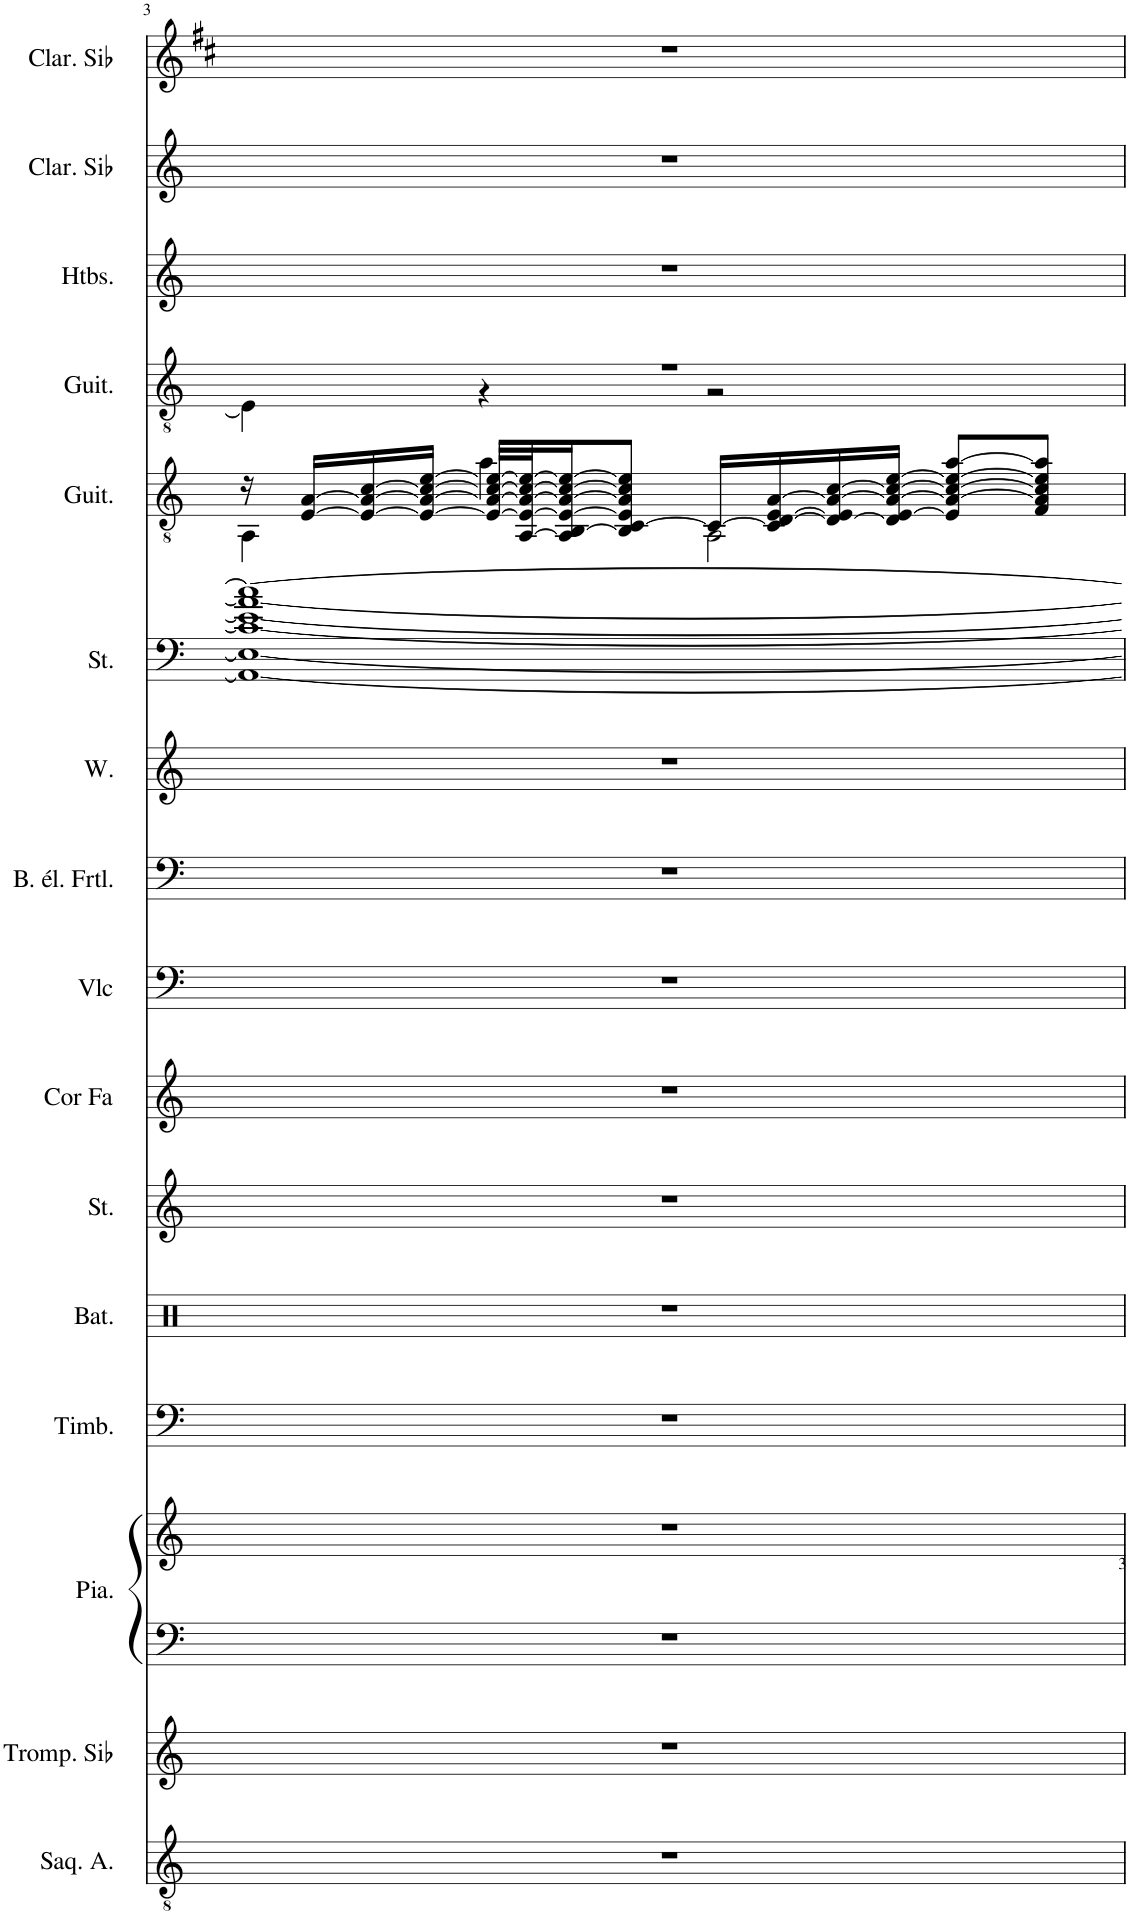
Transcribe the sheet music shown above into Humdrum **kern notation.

**kern	**kern	**kern	**kern	**kern	**kern	**kern	**kern	**kern	**kern	**kern	**kern	**kern	**kern	**kern	**kern	**kern
*part16	*part15	*part14	*part14	*part13	*part12	*part11	*part10	*part9	*part8	*part7	*part6	*part5	*part4	*part3	*part2	*part1
*staff17	*staff16	*staff15	*staff14	*staff13	*staff12	*staff11	*staff10	*staff9	*staff8	*staff7	*staff6	*staff5	*staff4	*staff3	*staff2	*staff1
*I"Saqueboute Alto, Trombone	*I"Trompette en Sib, Trumpet	*I"Piano, Acoustic Grand Piano	*	*I"Timbales, Timpani Ensemble	*I"Batterie	*I"Cordes, String Ensemble 2	*I"Cor en Fa, French Horn	*I"Violoncelle, Cello	*I"Basse électrique fretless, Fretless Bass	*I"Femmes, Choir Aahs	*I"Cordes, String Ensemble 2	*I"Guitare classique, Acoustic Guitar (nylon)	*I"Guitare classique, Acoustic Guitar (nylon)	*I"Hautbois, Oboe	*I"Clarinette en Sib, Clarinet Pipe	*I"Clarinette en Sib
*I'Saq. A.	*I'Tromp. Sib	*I'Pia.	*	*I'Timb.	*I'Bat.	*I'St.	*I'Cor Fa	*I'Vlc	*I'B. él. Frtl.	*	*I'St.	*I'Guit.	*I'Guit.	*I'Htbs.	*I'Clar. Sib	*I'Clar. Sib
!!LO:PB:g=z
*clefGv2	*clefG2	*clefF4	*clefG2	*clefF4	*clefX	*clefG2	*clefG2	*clefF4	*clefF4	*clefG2	*clefF4	*clefGv2	*clefGv2	*clefG2	*clefG2	*clefG2
*	*Trd1c2	*	*	*	*	*	*Trd4c7	*	*Trd7c12	*	*	*	*	*	*Trd1c2	*Trd1c2
*k[]	*k[]	*k[]	*k[]	*k[]	*k[]	*k[]	*k[]	*k[]	*k[]	*k[]	*k[]	*k[]	*k[]	*k[]	*k[]	*k[f#c#]
*M4/4	*M4/4	*M4/4	*M4/4	*M4/4	*M4/4	*M4/4	*M4/4	*M4/4	*M4/4	*M4/4	*M4/4	*M4/4	*M4/4	*M4/4	*M4/4	*M4/4
=3	=3	=3	=3	=3	=3	=3	=3	=3	=3	=3	=3	=3	=3	=3	=3	=3
*	*	*	*	*	*	*	*	*	*	*	*^	*^	*^	*	*	*
1r	1r	1r	1r	1r	1r	1r	1r	1r	1r	1r	1cc_	1AA_ 1E_ 1c_ 1e_ 1a_	16r	4AA\	1r	4E\]	1r	1r	1r
.	.	.	.	.	.	.	.	.	.	.	.	.	[16E/ [16A/LL	.	.	.	.	.	.
.	.	.	.	.	.	.	.	.	.	.	.	.	16E/_ 16A/_ [16c/	.	.	.	.	.	.
.	.	.	.	.	.	.	.	.	.	.	.	.	16E/_ 16A/_ 16c/_ [16e/JJ	.	.	.	.	.	.
.	.	.	.	.	.	.	.	.	.	.	.	.	32E/_ 32A/_ 32c/_ 32e/_LLL	4a\	.	4r	.	.	.
.	.	.	.	.	.	.	.	.	.	.	.	.	[32AA/ 32E/_ 32A/_ 32c/_ 32e/_J	.	.	.	.	.	.
.	.	.	.	.	.	.	.	.	.	.	.	.	16AA/] [16BB/ 16E/_ 16A/_ 16c/_ 16e/_J	.	.	.	.	.	.
.	.	.	.	.	.	.	.	.	.	.	.	.	8BB/] [8C/ 8E/] 8A/] 8c/] 8e/]J	.	.	.	.	.	.
.	.	.	.	.	.	.	.	.	.	.	.	.	16C/LL_	2AA\	.	2r	.	.	.
.	.	.	.	.	.	.	.	.	.	.	.	.	16C/] [16D/ [16E/ [16A/	.	.	.	.	.	.
.	.	.	.	.	.	.	.	.	.	.	.	.	16D/_ 16E/] 16A/_ [16c/	.	.	.	.	.	.
.	.	.	.	.	.	.	.	.	.	.	.	.	16D/] [16E/ 16A/_ 16c/_ [16e/JJ	.	.	.	.	.	.
.	.	.	.	.	.	.	.	.	.	.	.	.	8E/] 8A/_ 8c/_ 8e/_ [8a/L	.	.	.	.	.	.
.	.	.	.	.	.	.	.	.	.	.	.	.	8F/ 8A/] 8c/] 8e/] 8a/]J	.	.	.	.	.	.
*	*	*	*	*	*	*	*	*	*	*	*v	*v	*	*	*v	*v	*	*	*
*	*	*	*	*	*	*	*	*	*	*	*	*v	*v	*	*	*	*
=	=	=	=	=	=	=	=	=	=	=	=	=	=	=	=	=
*-	*-	*-	*-	*-	*-	*-	*-	*-	*-	*-	*-	*-	*-	*-	*-	*-
